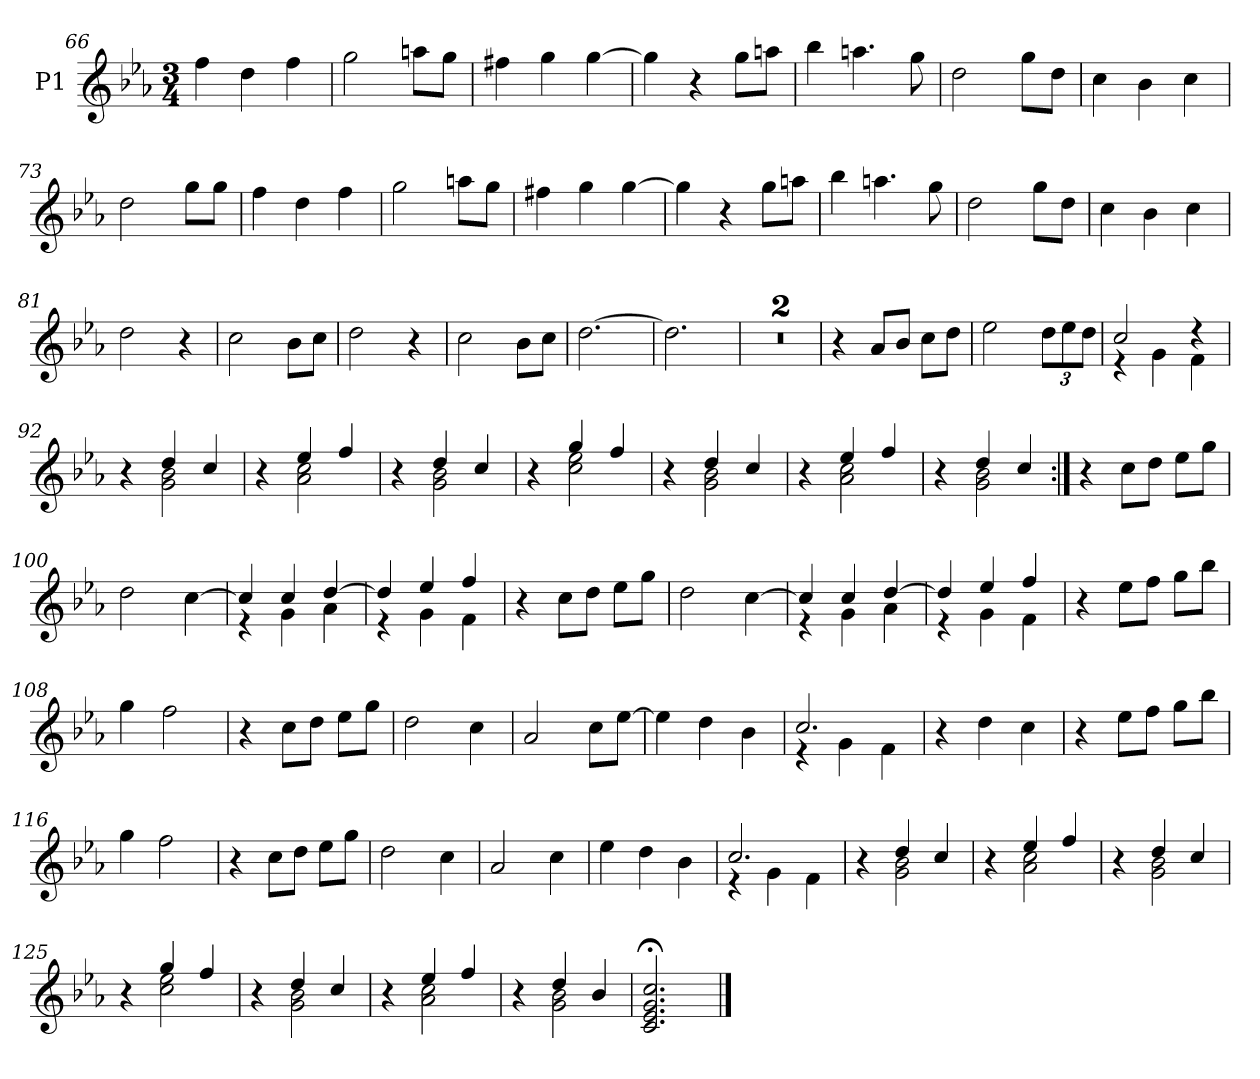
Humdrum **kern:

**kern
*part1
*staff1
*I"P1
*clefG2
*k[b-e-a-]
*c:
*M3/4
=66
4ff\
4dd\
4ff\
=67
2gg\
8aan\L
8gg\J
=68
4ff#X\
4gg\
[>4gg\
=69
4gg\]
4r
8gg\L
8aan\J
=70
4bb-\
4.aan\
8gg\
=71
2dd\
8gg\L
8dd\J
=72
4cc\
4b-\
4cc\
!!LO:LB:g=z
=73
2dd\
8gg\L
8gg\J
=74
4ff\
4dd\
4ff\
=75
2gg\
8aan\L
8gg\J
=76
4ff#X\
4gg\
[>4gg\
=77
4gg\]
4r
8gg\L
8aan\J
=78
4bb-\
4.aan\
8gg\
=79
2dd\
8gg\L
8dd\J
=80
4cc\
4b-\
4cc\
!!LO:PB:g=z
=81
2dd\
4r
=82
2cc\
8b-\L
8cc\J
=83
2dd\
4r
=84
2cc\
8b-\L
8cc\J
=85
[>2.dd\
=86
2.dd\]
=87
2.r
=88
2.r
=89
4r
8a-/L
8b-/J
8cc\L
8dd\J
!!LO:LB:g=z
=90
2ee-\
*Xbrackettup
12dd\L
12ee-\
12dd\J
=91
*^
2cc/	4r
.	4g\
4r	4f\
=92	=92
4ryy	4r
4dd/	2g\ 2b-\
4cc/	.
=93	=93
4ryy	4r
4ee-/	2a-\ 2cc\
4ff/	.
=94	=94
4ryy	4r
4dd/	2g\ 2b-\
4cc/	.
=95	=95
4ryy	4r
4gg/	2cc\ 2ee-\
4ff/	.
=96	=96
4ryy	4r
4dd/	2g\ 2b-\
4cc/	.
=97	=97
4ryy	4r
4ee-/	2a-\ 2cc\
4ff/	.
!!LO:LB:g=z	!!
=98	=98
4ryy	4r
4dd/	2g\ 2b-\
4cc/	.
*v	*v
=99:|!
4r
8cc\L
8dd\J
8ee-\L
8gg\J
=100
2dd\
[>4cc\
=101
*^
4cc/]	4r
4cc/	4g\
[>4dd/	4a-\
=102	=102
4dd/]	4r
4ee-/	4g\
4ff/	4f\
*v	*v
=103
4r
8cc\L
8dd\J
8ee-\L
8gg\J
=104
2dd\
[>4cc\
!!LO:LB:g=z
=105
*^
4cc/]	4r
4cc/	4g\
[>4dd/	4a-\
=106	=106
4dd/]	4r
4ee-/	4g\
4ff/	4f\
*v	*v
=107
4r
8ee-\L
8ff\J
8gg\L
8bb-\J
=108
4gg\
2ff\
=109
4r
8cc\L
8dd\J
8ee-\L
8gg\J
=110
2dd\
4cc\
=111
2a-/
8cc\L
[>8ee-\J
=112
4ee-\]
4dd\
4b-\
!!LO:LB:g=z
=113
*^
2.cc/	4r
.	4g\
.	4f\
*v	*v
=114
4r
4dd\
4cc\
=115
4r
8ee-\L
8ff\J
8gg\L
8bb-\J
=116
4gg\
2ff\
=117
4r
8cc\L
8dd\J
8ee-\L
8gg\J
=118
2dd\
4cc\
=119
2a-/
4cc\
=120
4ee-\
4dd\
4b-\
!!LO:LB:g=z
=121
*^
2.cc/	4r
.	4g\
.	4f\
=122	=122
4ryy	4r
4dd/	2g\ 2b-\
4cc/	.
=123	=123
4ryy	4r
4ee-/	2a-\ 2cc\
4ff/	.
=124	=124
4ryy	4r
4dd/	2g\ 2b-\
4cc/	.
!!LO:LB:g=z	!!
=125	=125
4ryy	4r
4gg/	2cc\ 2ee-\
4ff/	.
=126	=126
4ryy	4r
4dd/	2g\ 2b-\
4cc/	.
=127	=127
4ryy	4r
4ee-/	2a-\ 2cc\
4ff/	.
=128	=128
4ryy	4r
4dd/	2g\ 2b-\
4b-/	.
*v	*v
=129
2.c/;< 2.e-/;< 2.g/;< 2.cc/;<
==
*-
